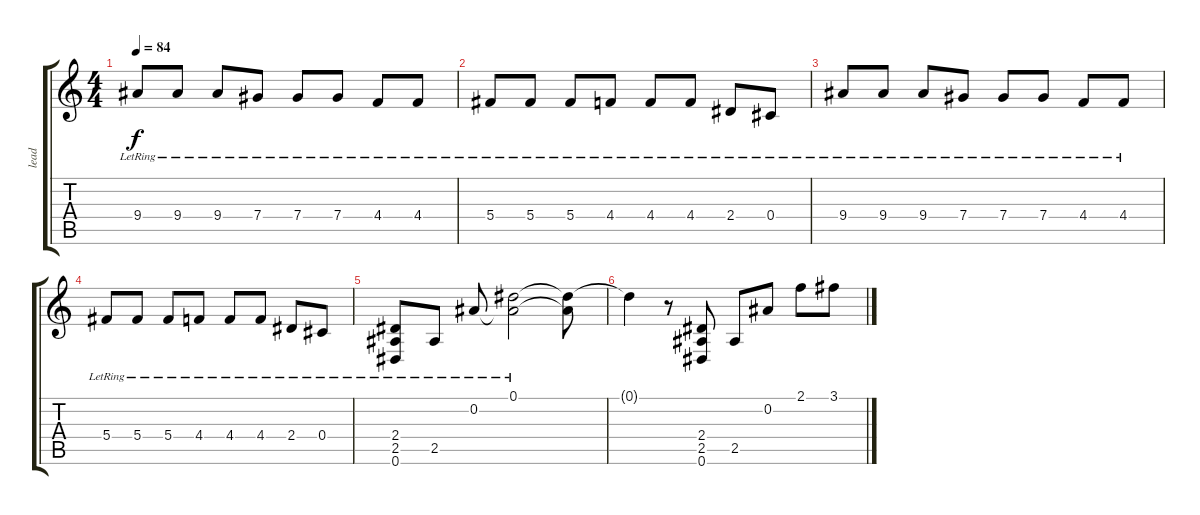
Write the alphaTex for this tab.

\track ("lead" "lead") {instrument acousticguitarnylon}
\staff {score tabs}
\tuning (Eb4 Bb3 Gb3 Db3 Ab2 Eb2) {hide}
\ts (4 4)
\tempo 84
\clef g2
\ks c
9.4{lr}.8{dy f} 9.4{lr}.8 9.4{lr}.8 7.4{lr}.8 7.4{lr}.8 7.4{lr}.8 4.4{lr}.8 4.4{lr}.8 |
5.4{lr}.8 5.4{lr}.8 5.4{lr}.8 4.4{lr}.8 4.4{lr}.8 4.4{lr}.8 2.4{lr}.8 0.4{lr}.8 |
9.4{lr}.8 9.4{lr}.8 9.4{lr}.8 7.4{lr}.8 7.4{lr}.8 7.4{lr}.8 4.4{lr}.8 4.4{lr}.8 |
5.4{lr}.8 5.4{lr}.8 5.4{lr}.8 4.4{lr}.8 4.4{lr}.8 4.4{lr}.8 2.4{lr}.8 0.4{lr}.8 |
(2.4{lr} 2.5{lr} 0.6{lr}).8{instrument distortionguitar} 2.5{lr}.8 0.2{lr}.8 (0.1{lr} 0.2{t}).2 (0.1{t} 0.2{t}).8 |
0.1{t}.4 r.8 (2.4 2.5 0.6).8 2.5.8 0.2.8 2.1.8 3.1.8
